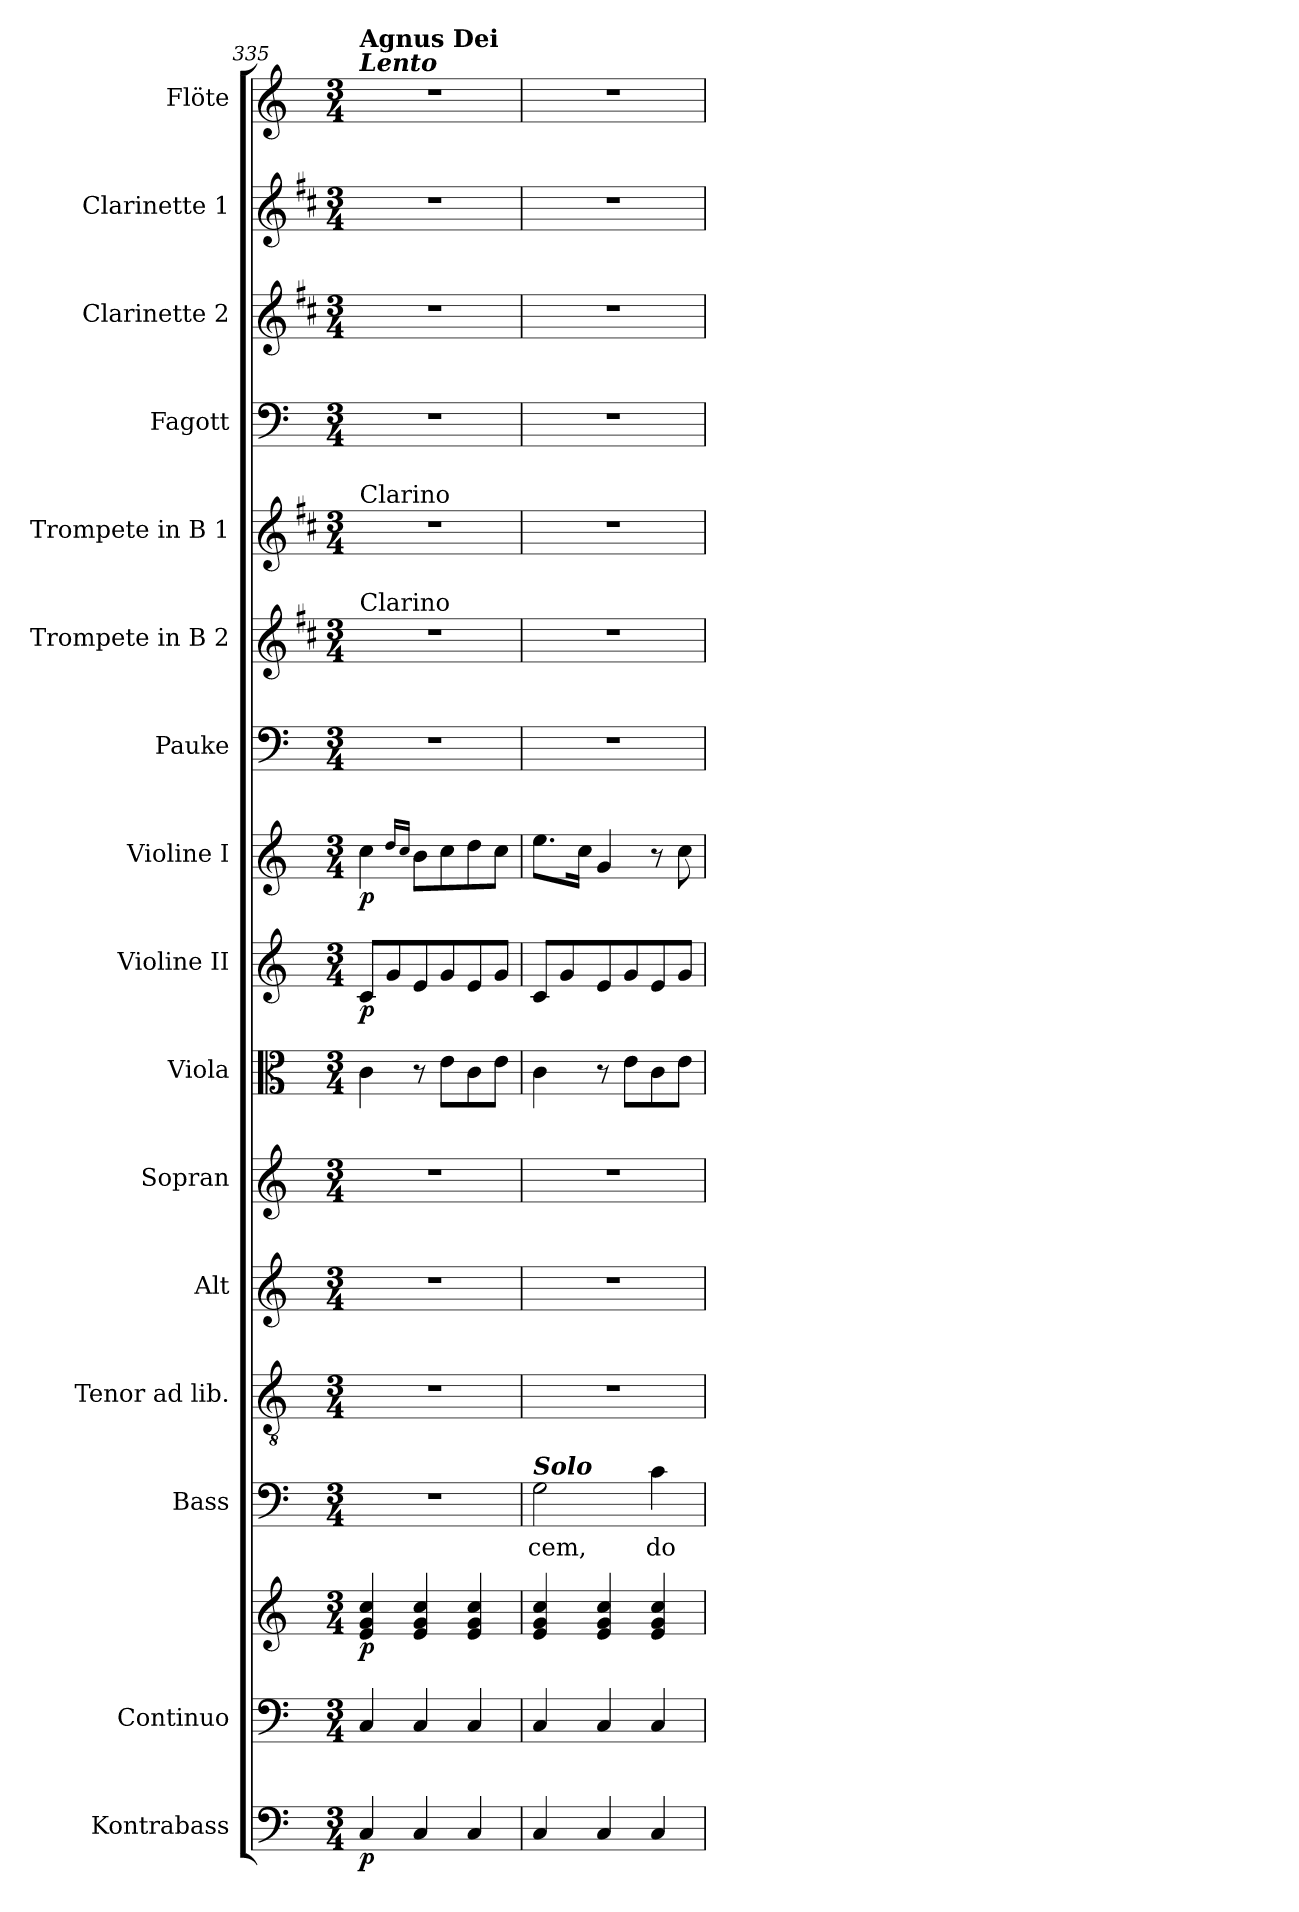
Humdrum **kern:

**kern	**dynam	**kern	**kern	**dynam	**kern	**text	**kern	**kern	**kern	**kern	**kern	**dynam	**kern	**dynam	**kern	**kern	**kern	**kern	**kern	**kern	**kern
*part16	*part16	*part15	*part15	*part15	*part14	*part14	*part13	*part12	*part11	*part10	*part9	*part9	*part8	*part8	*part7	*part6	*part5	*part4	*part3	*part2	*part1
*staff17	*staff17	*staff16	*staff15	*staff15/16	*staff14	*staff14	*staff13	*staff12	*staff11	*staff10	*staff9	*staff9	*staff8	*staff8	*staff7	*staff6	*staff5	*staff4	*staff3	*staff2	*staff1
*I"Kontrabass	*	*I"Continuo	*	*	*I"Bass	*	*I"Tenor ad lib.	*I"Alt	*I"Sopran	*I"Viola	*I"Violine II	*	*I"Violine I	*	*I"Pauke	*I"Trompete in B 2	*I"Trompete in B 1	*I"Fagott	*I"Clarinette 2	*I"Clarinette 1	*I"Flöte
*I'Kb.	*	*I'cont.	*	*	*I'B	*	*I'T	*I'A	*I'S	*I'Vla.	*I'Vl. II	*	*I'Vl. I	*	*I'Pk.	*	*	*I'Fg.	*I'Cl. 2	*I'Cl. 1	*I'Fl.
*clefF4	*	*clefF4	*clefG2	*	*clefF4	*	*clefGv2	*clefG2	*clefG2	*clefC3	*clefG2	*	*clefG2	*	*clefF4	*clefG2	*clefG2	*clefF4	*clefG2	*clefG2	*clefG2
*ITrd7c12	*	*	*	*	*	*	*	*	*	*	*	*	*	*	*	*ITrd1c2	*ITrd1c2	*	*ITrd1c2	*ITrd1c2	*
*k[]	*	*k[]	*k[]	*	*k[]	*	*k[]	*k[]	*k[]	*k[]	*k[]	*	*k[]	*	*k[]	*k[]	*k[]	*k[]	*k[]	*k[]	*k[]
*C:	*	*C:	*C:	*	*C:	*	*C:	*C:	*C:	*C:	*C:	*	*C:	*	*C:	*C:	*C:	*C:	*C:	*C:	*C:
*M3/4	*	*M3/4	*M3/4	*	*M3/4	*	*M3/4	*M3/4	*M3/4	*M3/4	*M3/4	*	*M3/4	*	*M3/4	*M3/4	*M3/4	*M3/4	*M3/4	*M3/4	*M3/4
=335	=335	=335	=335	=335	=335	=335	=335	=335	=335	=335	=335	=335	=335	=335	=335	=335	=335	=335	=335	=335	=335
!	!	!	!	!	!	!	!	!	!	!	!	!	!	!	!	!	!	!	!	!	!LO:TX:a:Bi:t=Lento
!	!	!	!	!	!	!	!	!	!	!	!	!	!	!	!	!	!	!	!	!	!LO:TX:a:B:t=Agnus Dei
!	!	!	!	!	!	!	!	!	!	!	!	!	!	!	!	!	!LO:TX:a:t=Clarino	!	!	!	!
!	!	!	!	!	!	!	!	!	!	!	!	!	!	!	!	!LO:TX:a:t=Clarino	!	!	!	!	!
!	!LO:DY:b	!	!	!LO:DY:b	!	!	!	!	!	!	!	!LO:DY:b	!	!LO:DY:b	!	!	!	!	!	!	!
4CC/	p	4C/	4e/ 4g/ 4cc/	p	2.r	.	2.r	2.r	2.r	4c\	8c/L	p	4cc\	p	2.r	2.r	2.r	2.r	2.r	2.r	2.r
.	.	.	.	.	.	.	.	.	.	.	8g/	.	.	.	.	.	.	.	.	.	.
.	.	.	.	.	.	.	.	.	.	.	.	.	16qdd/LL	.	.	.	.	.	.	.	.
.	.	.	.	.	.	.	.	.	.	.	.	.	16qcc/JJ	.	.	.	.	.	.	.	.
4CC/	.	4C/	4e/ 4g/ 4cc/	.	.	.	.	.	.	8r	8e/	.	8b\L	.	.	.	.	.	.	.	.
.	.	.	.	.	.	.	.	.	.	8e\L	8g/	.	8cc\	.	.	.	.	.	.	.	.
4CC/	.	4C/	4e/ 4g/ 4cc/	.	.	.	.	.	.	8c\	8e/	.	8dd\	.	.	.	.	.	.	.	.
.	.	.	.	.	.	.	.	.	.	8e\J	8g/J	.	8cc\J	.	.	.	.	.	.	.	.
=336	=336	=336	=336	=336	=336	=336	=336	=336	=336	=336	=336	=336	=336	=336	=336	=336	=336	=336	=336	=336	=336
!	!	!	!	!	!LO:TX:a:Bi:t=Solo	!	!	!	!	!	!	!	!	!	!	!	!	!	!	!	!
!	!	!	!	!	!	!LO:LY:b	!	!	!	!	!	!	!	!	!	!	!	!	!	!	!
4CC/	.	4C/	4e/ 4g/ 4cc/	.	2G\	-cem,	2.r	2.r	2.r	4c\	8c/L	.	8.ee\L	.	2.r	2.r	2.r	2.r	2.r	2.r	2.r
.	.	.	.	.	.	.	.	.	.	.	8g/	.	.	.	.	.	.	.	.	.	.
.	.	.	.	.	.	.	.	.	.	.	.	.	16cc\Jk	.	.	.	.	.	.	.	.
4CC/	.	4C/	4e/ 4g/ 4cc/	.	.	.	.	.	.	8r	8e/	.	4g/	.	.	.	.	.	.	.	.
.	.	.	.	.	.	.	.	.	.	8e\L	8g/	.	.	.	.	.	.	.	.	.	.
!	!	!	!	!	!	!LO:LY:b	!	!	!	!	!	!	!	!	!	!	!	!	!	!	!
4CC/	.	4C/	4e/ 4g/ 4cc/	.	4c\	do-	.	.	.	8c\	8e/	.	8r	.	.	.	.	.	.	.	.
.	.	.	.	.	.	.	.	.	.	8e\J	8g/J	.	8cc\	.	.	.	.	.	.	.	.
=	=	=	=	=	=	=	=	=	=	=	=	=	=	=	=	=	=	=	=	=	=
*-	*-	*-	*-	*-	*-	*-	*-	*-	*-	*-	*-	*-	*-	*-	*-	*-	*-	*-	*-	*-	*-
